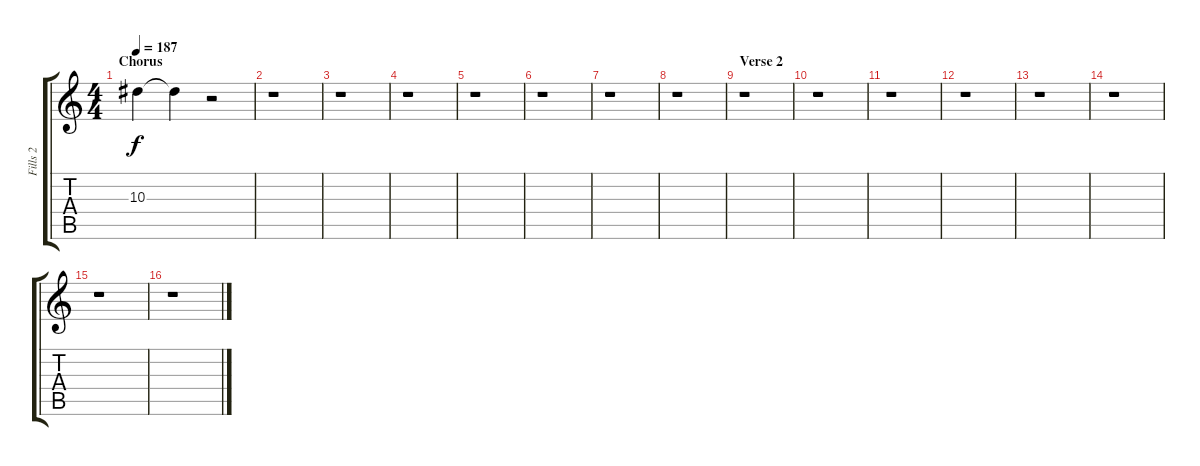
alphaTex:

\track ("Fills 2" "Fills 2") {instrument distortionguitar}
\staff {score tabs}
\tuning (D4 A3 F3 C3 G2 C2) {hide}
\ts (4 4)
\section ("" "Chorus")
\tempo 187
\clef g2
\ks c
10.3{t}.4{dy f} 10.3{t}.4 r.2 |
r.1 |
r.1 |
r.1 |
r.1 |
r.1 |
r.1 |
r.1 |
\section ("" "Verse 2")
r.1 |
r.1 |
r.1 |
r.1 |
r.1 |
r.1 |
r.1 |
r.1
